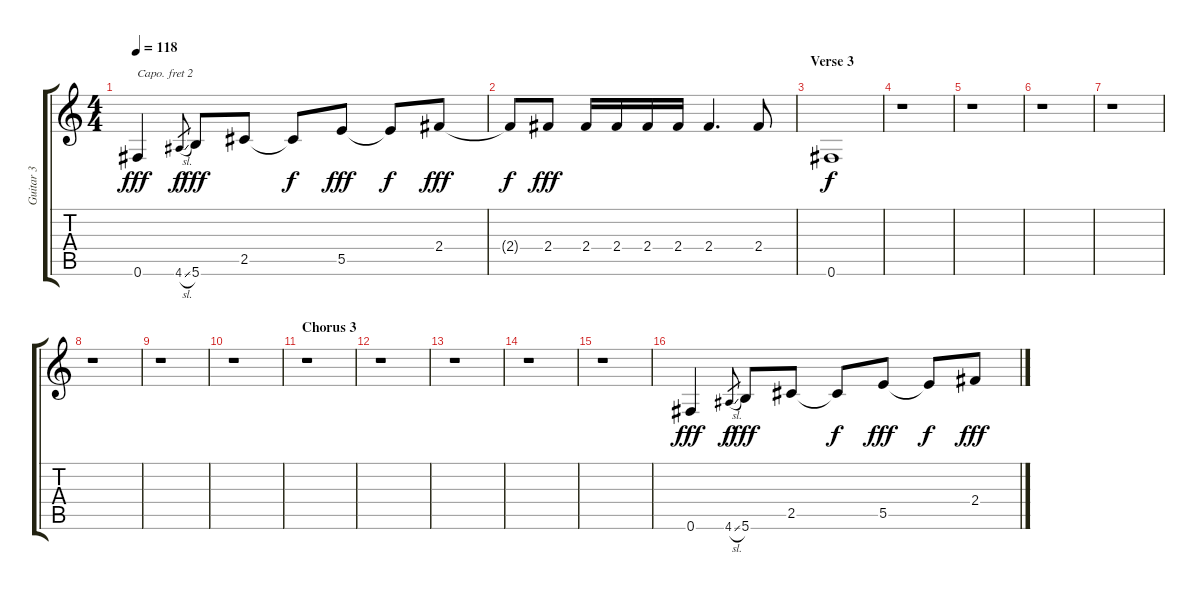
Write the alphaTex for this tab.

\track ("Guitar 3" "Guitar 3") {instrument overdrivenguitar}
\staff {score tabs}
\capo 2
\tuning (E4 B3 G3 D3 A2 E2) {hide}
\ts (4 4)
\tempo 118
\clef g2
\ks c
0.6.4{dy fff} 4.6{sl}.8{gr dy f} 5.6.8{dy fff} 2.5.8 2.5{t}.8{dy f} 5.5.8{dy fff} 5.5{t}.8{dy f} 2.4.8{dy fff} |
2.4{t}.8{dy f} 2.4.8{dy fff} 2.4.16 2.4.16 2.4.16 2.4.16 2.4.4{d} 2.4.8 |
\section ("" "Verse 3")
0.6.1{dy f} |
r.1 |
r.1 |
r.1 |
r.1 |
r.1 |
r.1 |
r.1 |
\section ("" "Chorus 3")
r.1 |
r.1 |
r.1 |
r.1 |
r.1 |
0.6.4{dy fff} 4.6{sl}.8{gr dy f} 5.6.8{dy fff} 2.5.8 2.5{t}.8{dy f} 5.5.8{dy fff} 5.5{t}.8{dy f} 2.4.8{dy fff}
